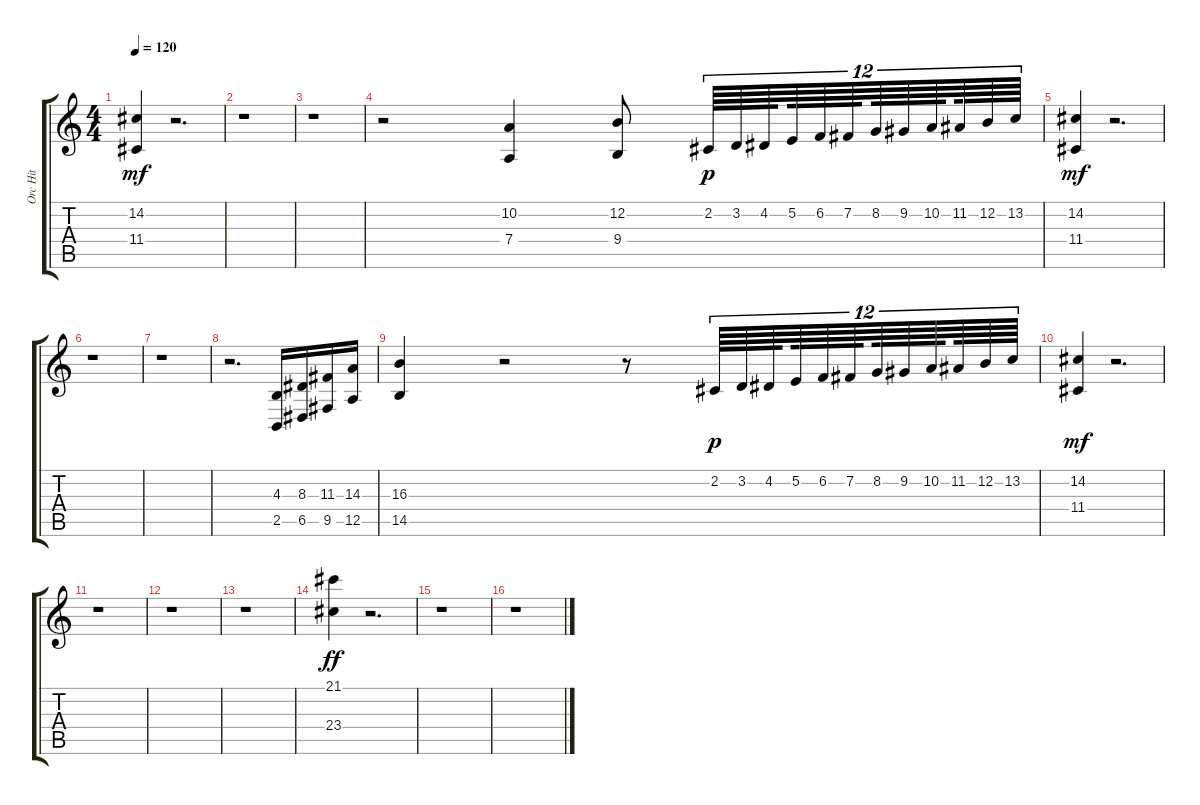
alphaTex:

\track ("Orc Hit" "Orc Hit") {instrument orchestrahit}
\staff {score tabs}
\tuning (E4 B3 G3 D3 A2 E2) {hide}
\ts (4 4)
\tempo 120
\clef g2
\ks c
(14.2 11.4).4{dy mf} r.2{d} |
r.1 |
r.1 |
r.2 (10.2 7.4).4 (12.2 9.4).8 2.2.64{tu (12 8) dy p} 3.2.64{tu (12 8)} 4.2.64{tu (12 8) beam splitsecondary} 5.2.64{tu (12 8)} 6.2.64{tu (12 8)} 7.2.64{tu (12 8) beam splitsecondary} 8.2.64{tu (12 8)} 9.2.64{tu (12 8)} 10.2.64{tu (12 8) beam splitsecondary} 11.2.64{tu (12 8)} 12.2.64{tu (12 8)} 13.2.64{tu (12 8)} |
(14.2 11.4).4{dy mf} r.2{d} |
r.1 |
r.1 |
r.2{d} (4.3 2.5).16 (8.3 6.5).16 (11.3 9.5).16 (14.3 12.5).16 |
(16.3 14.5).4 r.2 r.8 2.2.64{tu (12 8) dy p} 3.2.64{tu (12 8)} 4.2.64{tu (12 8) beam splitsecondary} 5.2.64{tu (12 8)} 6.2.64{tu (12 8)} 7.2.64{tu (12 8) beam splitsecondary} 8.2.64{tu (12 8)} 9.2.64{tu (12 8)} 10.2.64{tu (12 8) beam splitsecondary} 11.2.64{tu (12 8)} 12.2.64{tu (12 8)} 13.2.64{tu (12 8)} |
(14.2 11.4).4{dy mf} r.2{d} |
r.1 |
r.1 |
r.1 |
(21.1 23.4).4{dy ff} r.2{d} |
r.1 |
r.1
